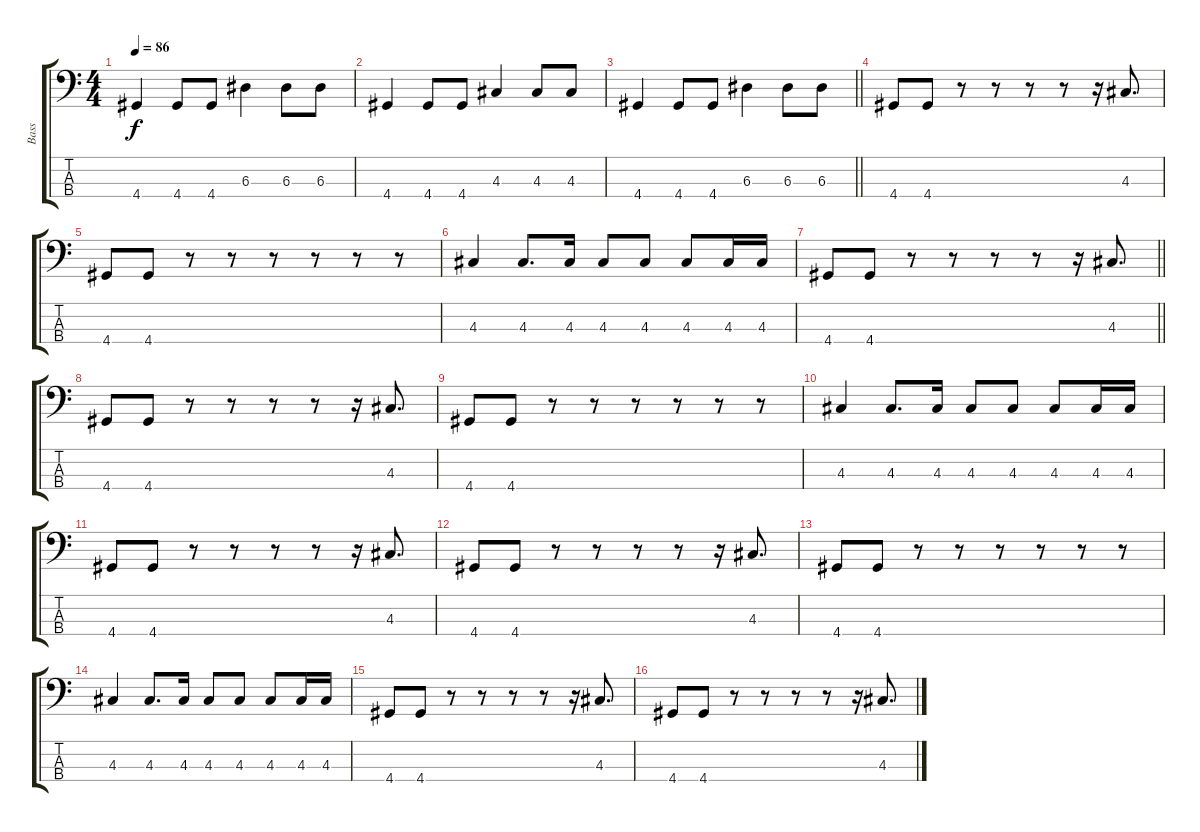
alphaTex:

\track ("Bass" "Bass") {instrument electricbasspick}
\staff {score tabs}
\tuning (G2 D2 A1 E1) {hide}
\ts (4 4)
\tempo 86
\clef f4
\ks c
4.4.4{dy f} 4.4.8 4.4.8 6.3.4 6.3.8 6.3.8 |
4.4.4 4.4.8 4.4.8 4.3.4 4.3.8 4.3.8 |
\barLineRight lightlight
4.4.4 4.4.8 4.4.8 6.3.4 6.3.8 6.3.8 |
4.4.8 4.4.8 r.8 r.8 r.8 r.8 r.16 4.3.8{d} |
4.4.8 4.4.8 r.8 r.8 r.8 r.8 r.8 r.8 |
4.3.4 4.3.8{d} 4.3.16 4.3.8 4.3.8 4.3.8 4.3.16 4.3.16 |
\barLineRight lightlight
4.4.8 4.4.8 r.8 r.8 r.8 r.8 r.16 4.3.8{d} |
4.4.8 4.4.8 r.8 r.8 r.8 r.8 r.16 4.3.8{d} |
4.4.8 4.4.8 r.8 r.8 r.8 r.8 r.8 r.8 |
4.3.4 4.3.8{d} 4.3.16 4.3.8 4.3.8 4.3.8 4.3.16 4.3.16 |
4.4.8 4.4.8 r.8 r.8 r.8 r.8 r.16 4.3.8{d} |
4.4.8 4.4.8 r.8 r.8 r.8 r.8 r.16 4.3.8{d} |
4.4.8 4.4.8 r.8 r.8 r.8 r.8 r.8 r.8 |
4.3.4 4.3.8{d} 4.3.16 4.3.8 4.3.8 4.3.8 4.3.16 4.3.16 |
4.4.8 4.4.8 r.8 r.8 r.8 r.8 r.16 4.3.8{d} |
4.4.8 4.4.8 r.8 r.8 r.8 r.8 r.16 4.3.8{d}
